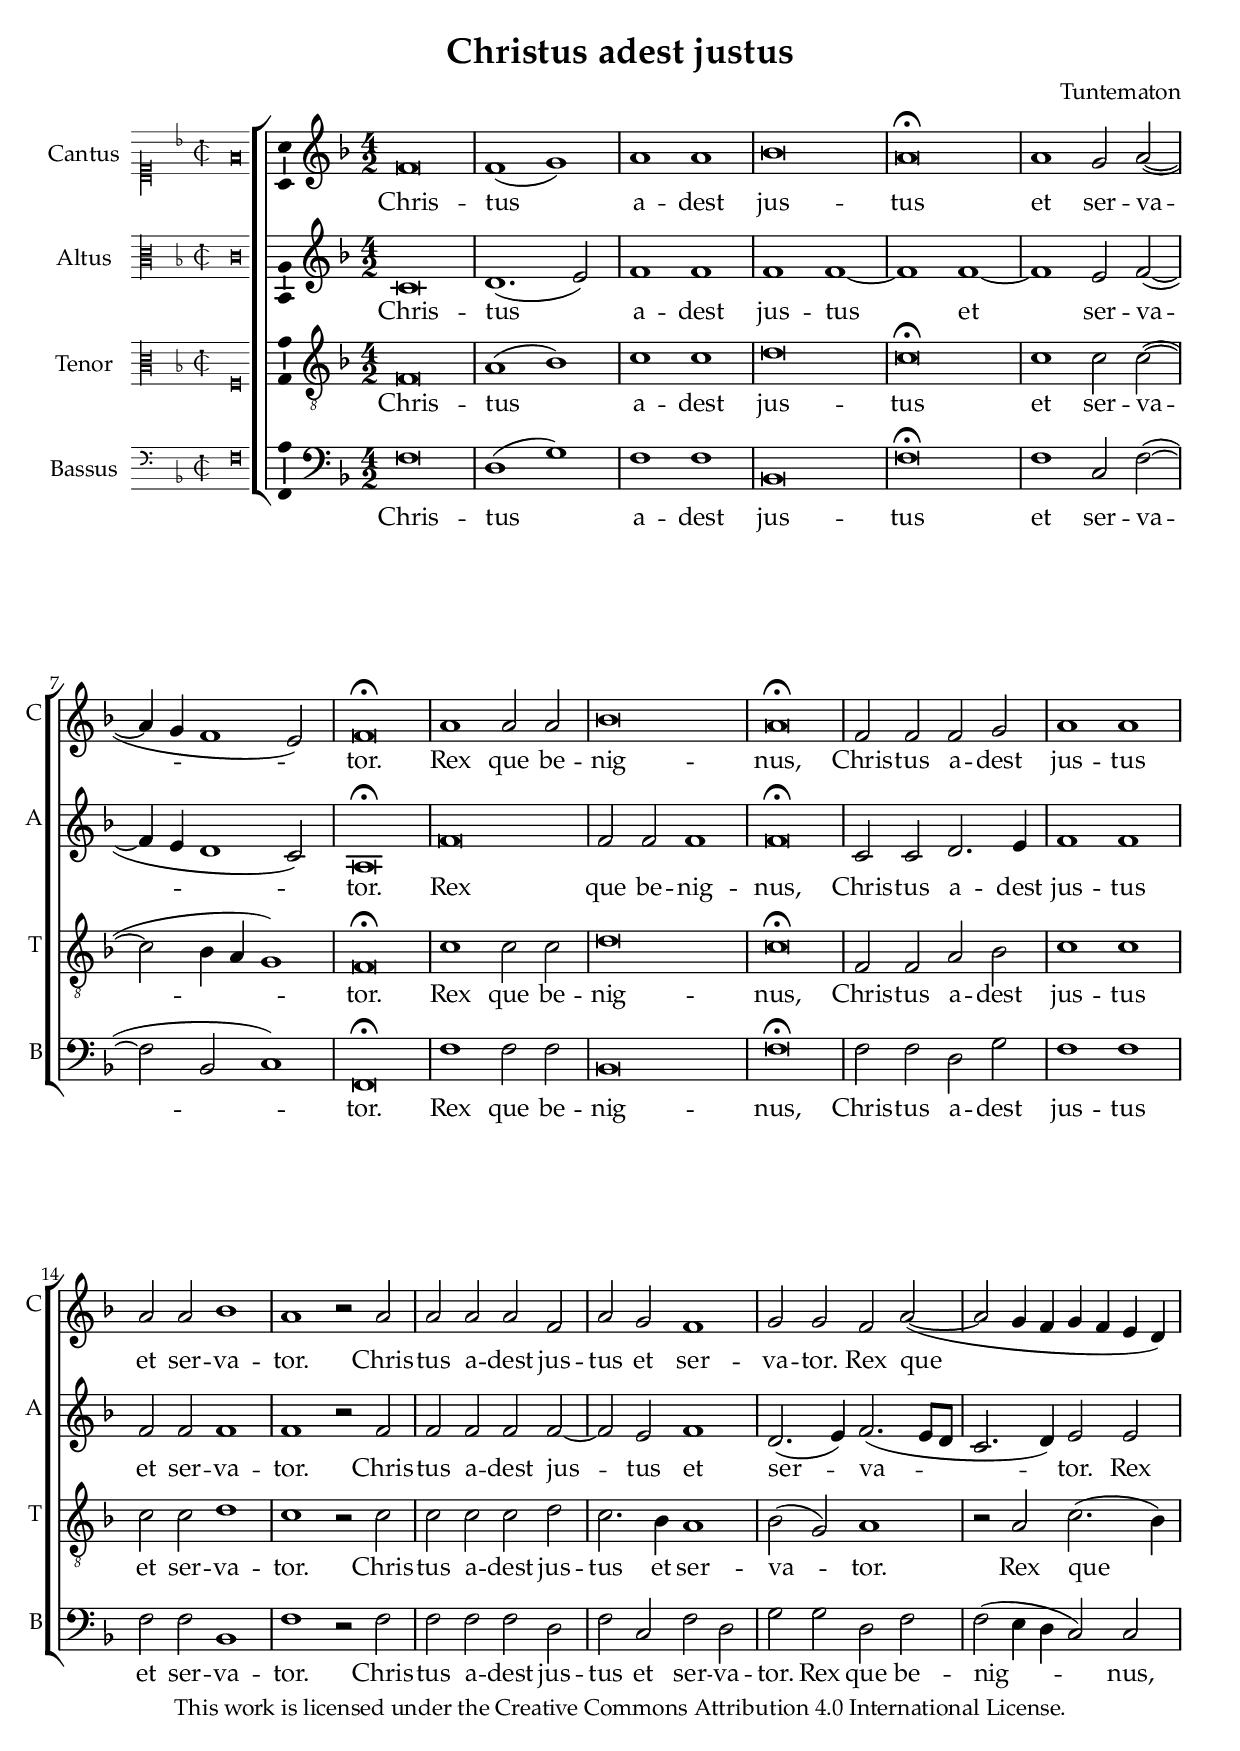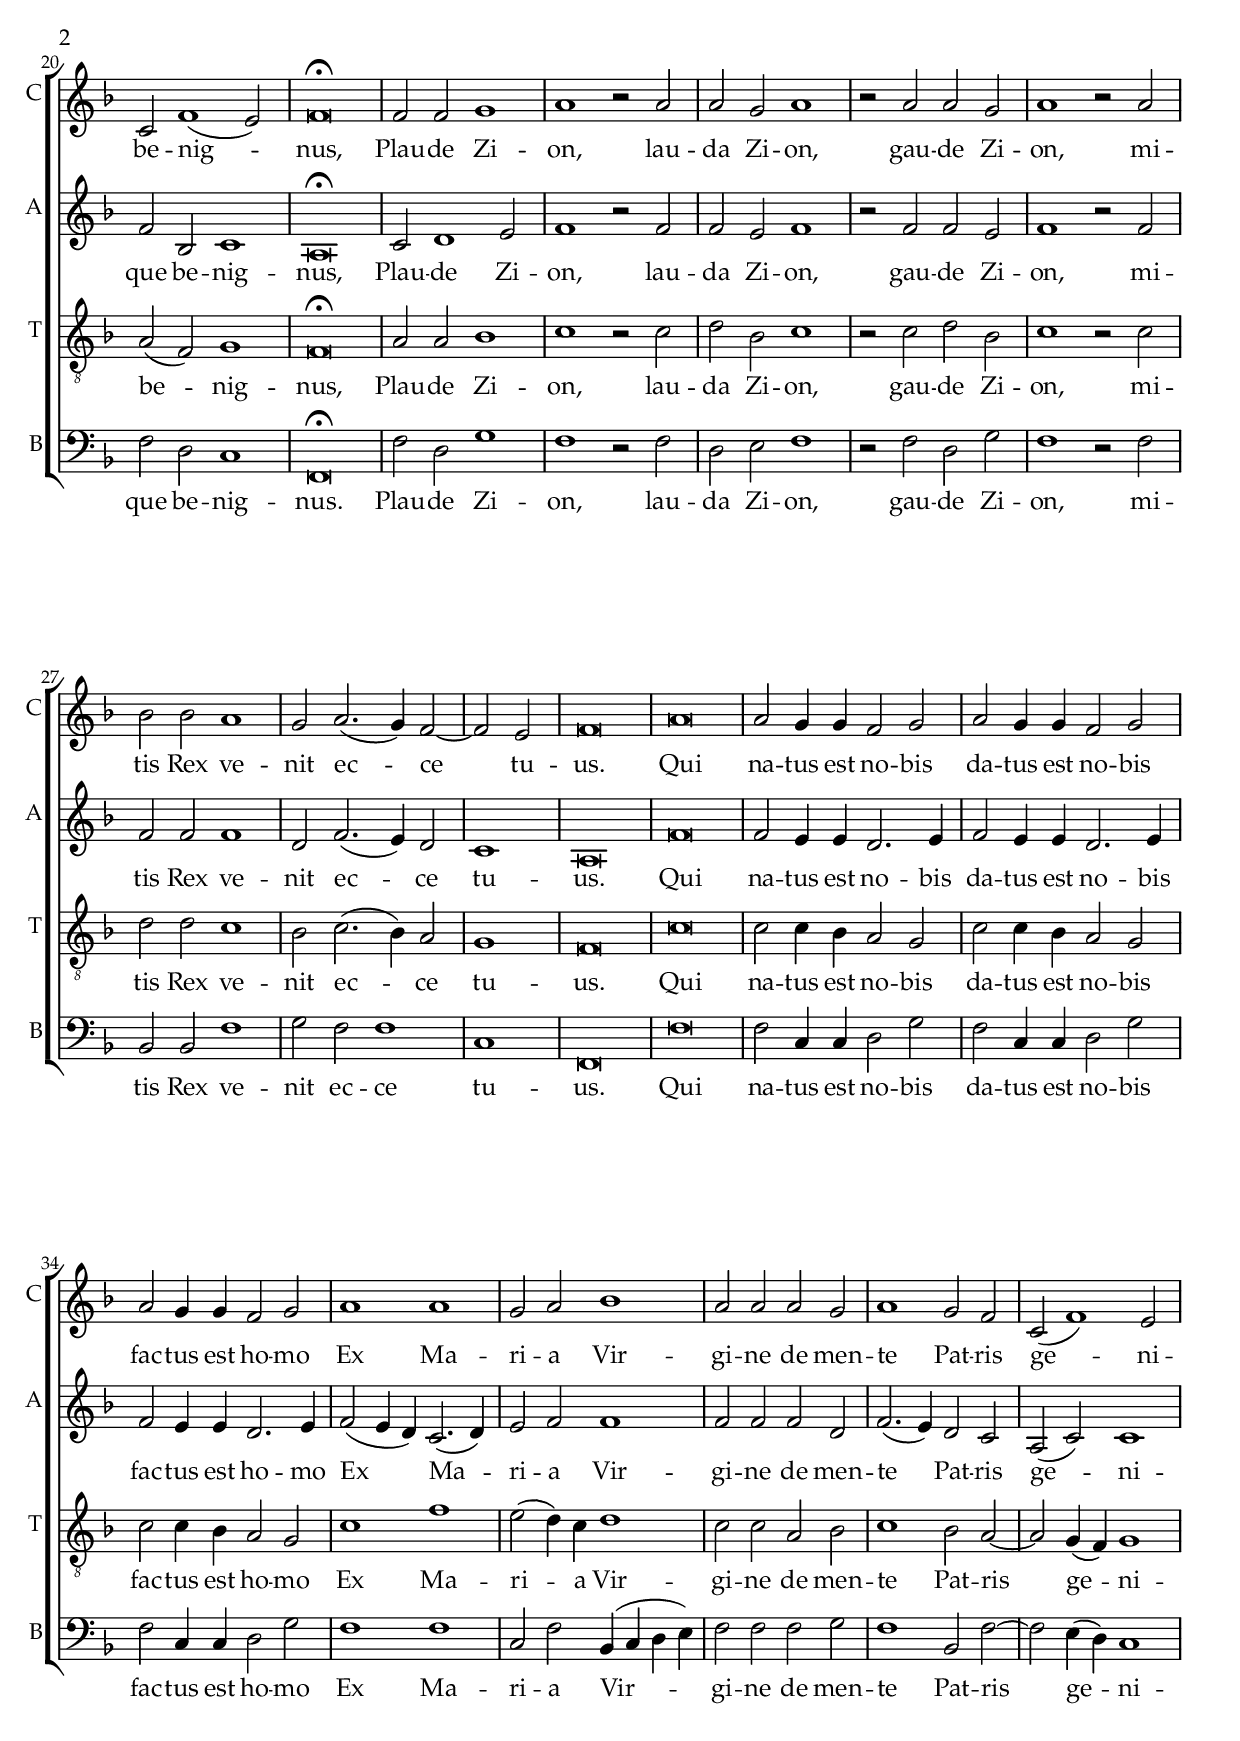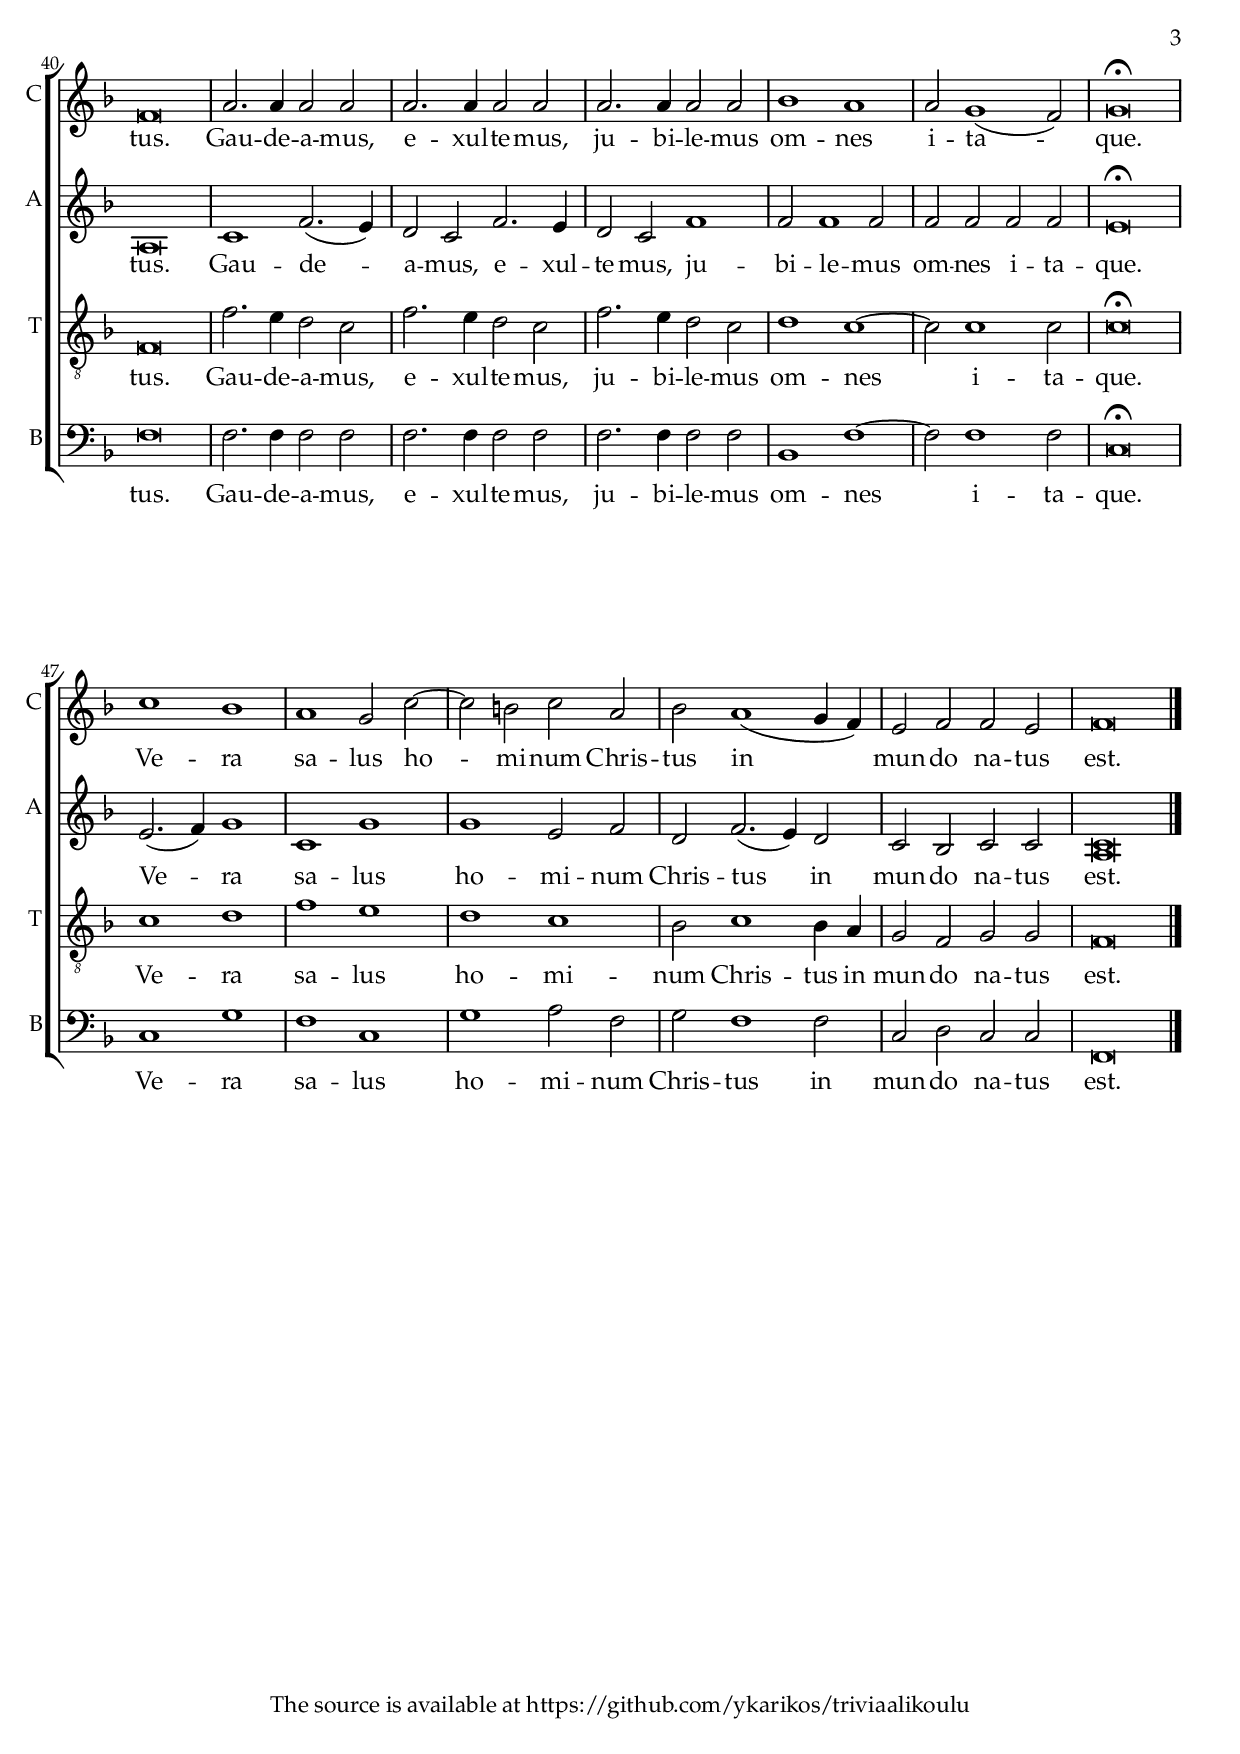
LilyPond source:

\version "2.19.49"
\include "suomi.ly"

global = { 
%  \numericTimeSignature
  \time 4/2 
%  \autoBeamOff
  \key f \major
  \set Staff.midiInstrument = #"voice oohs"
}

\header {
  title = "Christus adest justus"
%  subtitle = "Porin triviaalikoulun nuottikirjasta (1725)"
  composer = "Tuntematon"
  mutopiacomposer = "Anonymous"
%  instrument = "Voice (SATB)"
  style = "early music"
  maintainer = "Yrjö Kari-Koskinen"
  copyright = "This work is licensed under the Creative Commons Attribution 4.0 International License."
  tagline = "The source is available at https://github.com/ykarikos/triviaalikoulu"
}

\paper {
    #(define fonts
        (make-pango-font-tree "Palatino"
                              "Nimbus Sans"
                              "Luxi Mono"
                              (/ staff-height pt 20)))
}

SopranoMusic = \relative c' {
	\set Staff.instrumentName = #"Cantus"
	\set Staff.shortInstrumentName = "C"

	\incipit { \clef "mensural-c1" \key f \major \time 2/2 f'\breve }

	f\breve | f1( g) | a a | b\breve | a \breve\fermata
	a1 g2 a~( | a4 g f1 e2) | f\breve\fermata |
	a1 a2 a | b\breve | a\breve\fermata | f2 f f g |
	a1 a | a2 a b1 | a1 r2 a | a a a f | a g f1 | 
% 2
	g2 g f a~( | a g4 f g f e d) | c2 f1( e2) | f\breve\fermata	f2 f g1 | a r2 a | a g a1 | r2 a a g | a1 r2 a |
	b b a1 | g2 a2.( g4) f2~ |
	\time 2/2 
	\once \override Staff.TimeSignature.break-visibility = ##(#t #f #t)
	f e | 
	\time 4/2 
	\once \override Staff.TimeSignature.break-visibility = ##(#t #f #t)
	f\breve | a\breve | a2 g4 g f2 g |
% 3
	a2 g4 g f2 g | a2 g4 g f2 g | a1 a | g2 a b1 | a2 a a g |
	a1 g2 f | c( f1) e2 | f\breve |
	a2. a4 a2 a | a2. a4 a2 a | a2. a4 a2 a | b1 a | a2 g1( f2) |
	g\breve\fermata | c1 b | a g2 c~ | c h c a |
	b a1( g4 f) | e2 f f e |
	f\breve \bar "|."
}

stanzaOneLyrics = \lyricmode {
	Chris -- tus a -- dest jus -- tus et ser -- va -- tor.
	Rex que be -- nig -- nus, 
	Chris -- tus a -- dest jus -- tus et ser -- va -- tor.
	Chris -- tus a -- dest jus -- tus et ser -- va -- tor.
	Rex que be -- nig -- nus, 
	Plau -- de Zi -- on, lau -- da Zi -- on,
	gau -- de Zi -- on, 
	mi -- tis Rex  ve -- nit ec -- ce tu -- us.
	Qui na -- tus est no -- bis
	da -- tus est no -- bis fac -- tus est ho -- mo
	Ex Ma -- ri -- a Vir -- gi -- ne de men -- te 
	Pat -- ris ge -- ni -- tus.
	Gau -- de -- a -- mus,
	e -- xul -- te -- mus,
	ju -- bi -- le -- mus
	om -- nes i -- ta -- que.
	Ve -- ra sa -- lus ho -- mi -- num
	Chris -- tus in mun -- do na -- tus est.
}

stanzaOneLyricsBass = \lyricmode {
	Chris -- tus a -- dest jus -- tus et ser -- va -- tor.
	Rex que be -- nig -- nus, 
	Chris -- tus a -- dest jus -- tus et ser -- va -- tor.
	Chris -- tus a -- dest jus -- tus et ser -- va -- tor.
	Rex que be -- nig -- nus,
	que be -- nig -- nus.
	Plau -- de Zi -- on, lau -- da Zi -- on,
	gau -- de Zi -- on, 
	mi -- tis Rex  ve -- nit ec -- ce tu -- us.
	Qui na -- tus est no -- bis
	da -- tus est no -- bis fac -- tus est ho -- mo
	Ex Ma -- ri -- a Vir -- gi -- ne de men -- te 
	Pat -- ris ge -- ni -- tus.
	Gau -- de -- a -- mus,
	e -- xul -- te -- mus,
	ju -- bi -- le -- mus
	om -- nes i -- ta -- que.
	Ve -- ra sa -- lus ho -- mi -- num
	Chris -- tus in mun -- do na -- tus est.
}

AltoMusic = \relative c' {
	\set Staff.instrumentName = #"Altus"
	\set Staff.shortInstrumentName = "A"

	\incipit { \clef "mensural-c3" \key f \major \time 2/2 c'\breve }

	c\breve | d1.( e2) | f1 f | f f~ | f f~ | f1 e2 f~( |
	f4 e d1 c2) | a\breve\fermata |
	f'\breve | f2 f f1 | f\breve\fermata | c2 c d2. e4 |
	f1 f | f2 f f1 | f1 r2 f | f f f f~ | f e f1 |
% 2
	d2.( e4) f2.( e8 d | c2. d4) e2 e | f b, c1 | a\breve\fermata |
	c2 d1 e2 | f1 r2 f | f e f1 | r2 f f e | f1 r2 f |
	f f f1 | d2 f2.( e4) d2 |
	\time 2/2 
	\once \override Staff.TimeSignature.break-visibility = ##(#t #f #t)
	c1 | 
	\time 4/2 
	\once \override Staff.TimeSignature.break-visibility = ##(#t #f #t)
	a\breve |
	f'\breve | f2 e4 e d2. e4 |
% 3
	f2 e4 e d2. e4 | f2 e4 e d2. e4 |
	f2( e4 d) c2.( d4) | e2 f f1 | f2 f f d |
	f2.( e4) d2 c | a( c) c1 | a\breve | c1 f2.( e4) | d2 c2 f2. e4 | 
	d2 c2 f1 | f2 f1 f2 | f f f f | e\breve\fermata |
	e2.( f4) g1 | c, g' |
% 4
	g1 e2 f | d f2.( e4) d2 | c b c c | <c a>\breve |
}

TenoreMusic = \relative c {
	\set Staff.instrumentName = #"Tenor"
	\set Staff.shortInstrumentName = "T"

	\incipit { \clef "mensural-c3" \key f \major \time 2/2 f\breve }

	\clef "treble_8"
	f\breve | a1( b) | c c | d\breve | c\breve\fermata | c1 c2 c~( |
	c2 b4 a g1) | f\breve\fermata | c'1 c2 c | d\breve | c\breve\fermata |
	f,2 f a b |
	c1 c | c2 c d1 | c r2 c | c c c d | c2. b4 a1 |
% 2
	b2( g) a1 | r2 a c2.( b4) | a2( f) g1 | f\breve\fermata |
	a2 a b1 | c1 r2 c | d b c1 | r2 c d b | c1 r2 c |
	d d c1 | b2 c2.( b4) a2 | 
	\time 2/2 
	\once \override Staff.TimeSignature.break-visibility = ##(#t #f #t)
	g1 |
	\time 4/2 
	\once \override Staff.TimeSignature.break-visibility = ##(#t #f #t)
	f\breve |
	c'\breve | c2 c4 b a2 g |
% 3
	c2 c4 b a2 g | c2 c4 b a2 g |
	c1 f | e2( d4) c d1 | c2 c a b |
	c1 b2 a~ | a g4( f) g1 | f\breve |
	f'2. e4 d2 c | f2. e4 d2 c |
	f2. e4 d2 c | d1 c~ | c2 c1 c2 | c\breve\fermata |
	c1 d | f e |
% 4
	d1 c | b2 c1 b4 a | g2 f g g | f\breve |
}

BassMusic = \relative c {
	\set Staff.instrumentName = #"Bassus"
	\set Staff.shortInstrumentName = "B"

	\incipit { \clef "mensural-f" \key f \major \time 2/2 f\breve }

	\clef bass
	f\breve | d1( g) | f f | b,\breve | f'\breve\fermata | f1 c2 f~( |
	f b, c1) | f,\breve\fermata | f'1 f2 f | b,\breve | f'\breve\fermata
	f2 f d g |
	f1 f | f2 f b,1 | f'1 r2 f | f f f d | f c f d |
% 2
	g g d f | f( e4 d c2) c | f d c1 | f,\breve\fermata |
	f'2 d g1 | f r2 f2 | d e f1 |  r2 f d g | f1 r2 f |
	b, b f'1 | g2 f f1 | 
	\time 2/2 
	\once \override Staff.TimeSignature.break-visibility = ##(#t #f #t)
	c | 
	\time 4/2 
	\once \override Staff.TimeSignature.break-visibility = ##(#t #f #t)
	f,\breve | f'\breve | f2 c4 c d2 g |
% 3
	f2 c4 c d2 g | f2 c4 c d2 g | f1 f | c2 f b,4( c d e) | f2 f f g |
	f1 b,2 f'~ | f e4( d) c1 | f\breve |
	f2. f4 f2 f | f2. f4 f2 f | f2. f4 f2 f |
	b,1 f'~ | f2 f1 f2 | c\breve\fermata |
	c1 g' | f c |
% 4
	g'1 a2 f | g f1 f2 | c d c c | f,\breve |
}



\score {
  \new ChoirStaff <<
    \new Staff <<
      \new Voice = "Soprano" {
		\global
        \SopranoMusic
      }
     \new Lyrics \lyricsto "Soprano" {
       \stanzaOneLyrics
     }
    >>
    \new Staff <<
      \new Voice = "Alto" {
        \global
        \AltoMusic
      }
     \new Lyrics \lyricsto "Alto" {
       \stanzaOneLyrics
     }
    >>
    \new Staff <<
      \new Voice = "Tenore" {
        \global
        \TenoreMusic
      }
      \new Lyrics \lyricsto "Tenore" {
       \stanzaOneLyrics
      }
    >>
    \new Staff <<
      \new Voice = "Bass" {
        \global
        \BassMusic
      }
      \new Lyrics \lyricsto "Bass" {
       \stanzaOneLyricsBass
      }
    >>
  >>
  \midi { 
    \tempo 2 = 200
  }
  \layout {
    \context {
      \Voice
      \consists "Ambitus_engraver"
    }
    indent = 3.5\cm
	incipit-width = 2\cm
    \context {
     \Staff \RemoveEmptyStaves
   }
    \context {
     \Score
     \override VerticalAxisGroup.remove-first = ##t
    }
  }
}